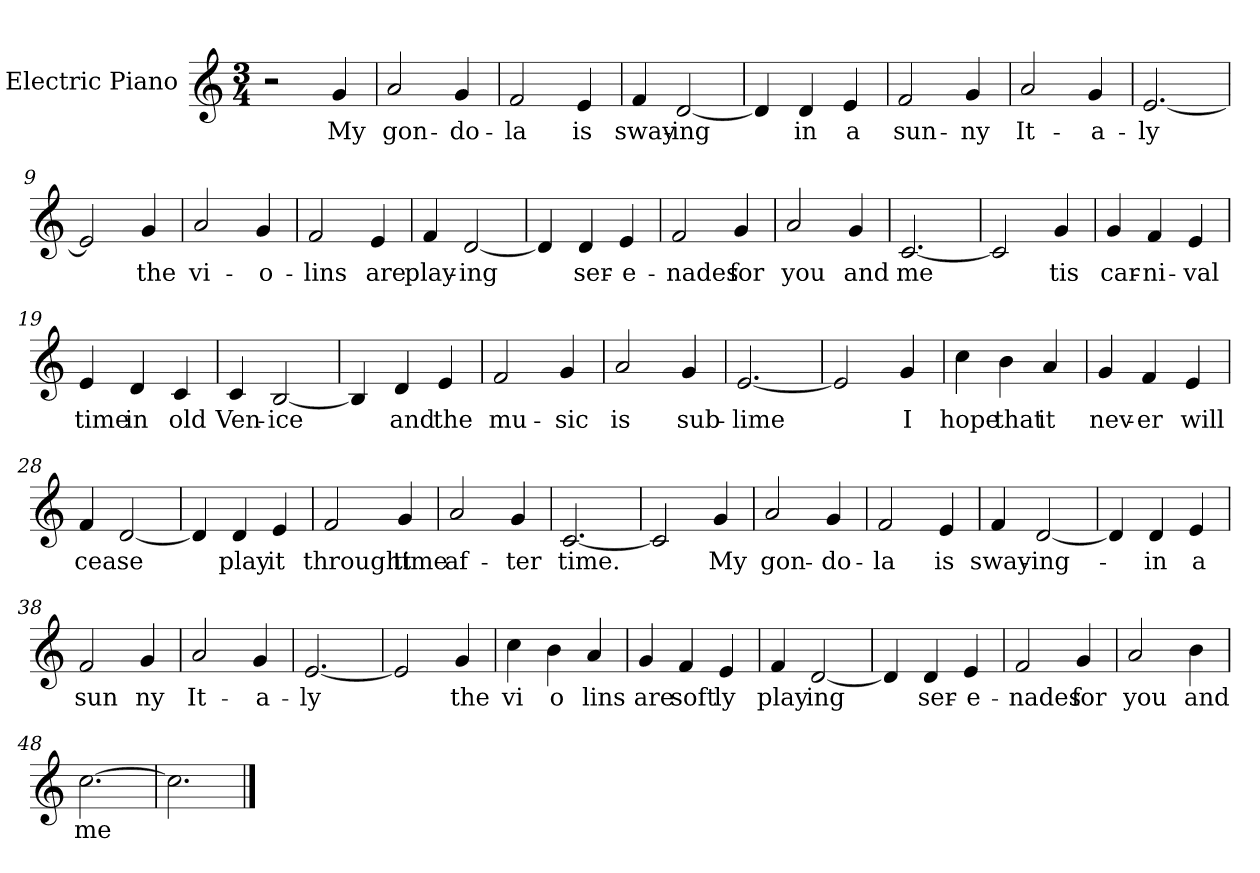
**kern	**text
*part1	*part1
*staff1	*staff1
*I"Electric Piano	*
*I'E.Pno	*
*clefG2	*
*k[]	*
*C:	*
*M3/4	*
=1	=1
2r	.
4g/	My
=2	=2
2a/	gon-
4g/	-do-
=3	=3
2f/	-la
4e/	is
=4	=4
4f/	sway-
[2d/	-ing
=5	=5
4d/]	.
4d/	in
4e/	a
=6	=6
2f/	sun-
4g/	-ny
=7	=7
2a/	It-
4g/	-a-
=8	=8
[2.e/	-ly
=9	=9
2e/]	.
4g/	the
!!LO:LB:g=z
=10	=10
2a/	vi-
4g/	-o-
=11	=11
2f/	-lins
4e/	are
=12	=12
4f/	play-
[2d/	-ing
=13	=13
4d/]	.
4d/	ser-
4e/	-e-
=14	=14
2f/	-nades
4g/	for
=15	=15
2a/	you
4g/	and
=16	=16
[2.c/	me
=17	=17
2c/]	.
4g/	tis
!!LO:LB:g=z
=18	=18
4g/	car-
4f/	-ni-
4e/	val
=19	=19
4e/	time
4d/	in
4c/	old
=20	=20
4c/	Ven-
[2B/	-ice
=21	=21
4B/]	.
4d/	and
4e/	the
=22	=22
2f/	mu-
4g/	-sic
=23	=23
2a/	is
4g/	sub-
=24	=24
[2.e/	-lime
=25	=25
2e/]	.
4g/	I
!!LO:LB:g=z
=26	=26
4cc\	hope
4b\	that
4a/	it
=27	=27
4g/	nev-
4f/	-er
4e/	will
=28	=28
4f/	cease
[2d/	.
=29	=29
4d/]	.
4d/	play
4e/	it
=30	=30
2f/	throught
4g/	time
=31	=31
2a/	af-
4g/	-ter
=32	=32
[2.c/	time.
!!LO:LB:g=z
=33	=33
2c/]	.
4g/	My
=34	=34
2a/	gon-
4g/	-do-
=35	=35
2f/	-la
4e/	is
=36	=36
4f/	sway-
[2d/	-ing-
=37	=37
4d/]	.
4d/	in
4e/	a
=38	=38
2f/	sun
4g/	ny
=39	=39
2a/	It-
4g/	-a-
=40	=40
[2.e/	-ly
=41	=41
2e/]	.
4g/	the
!!LO:LB:g=z
=42	=42
4cc\	vi
4b\	o
4a/	lins
=43	=43
4g/	are
4f/	soft
4e/	ly
=44	=44
4f/	play
[2d/	ing
=45	=45
4d/]	.
4d/	ser-
4e/	-e-
=46	=46
2f/	nades
4g/	for
=47	=47
2a/	you
4b\	and
=48	=48
[2.cc\	me
=49	=49
2.cc\]	.
==	==
*-	*-
